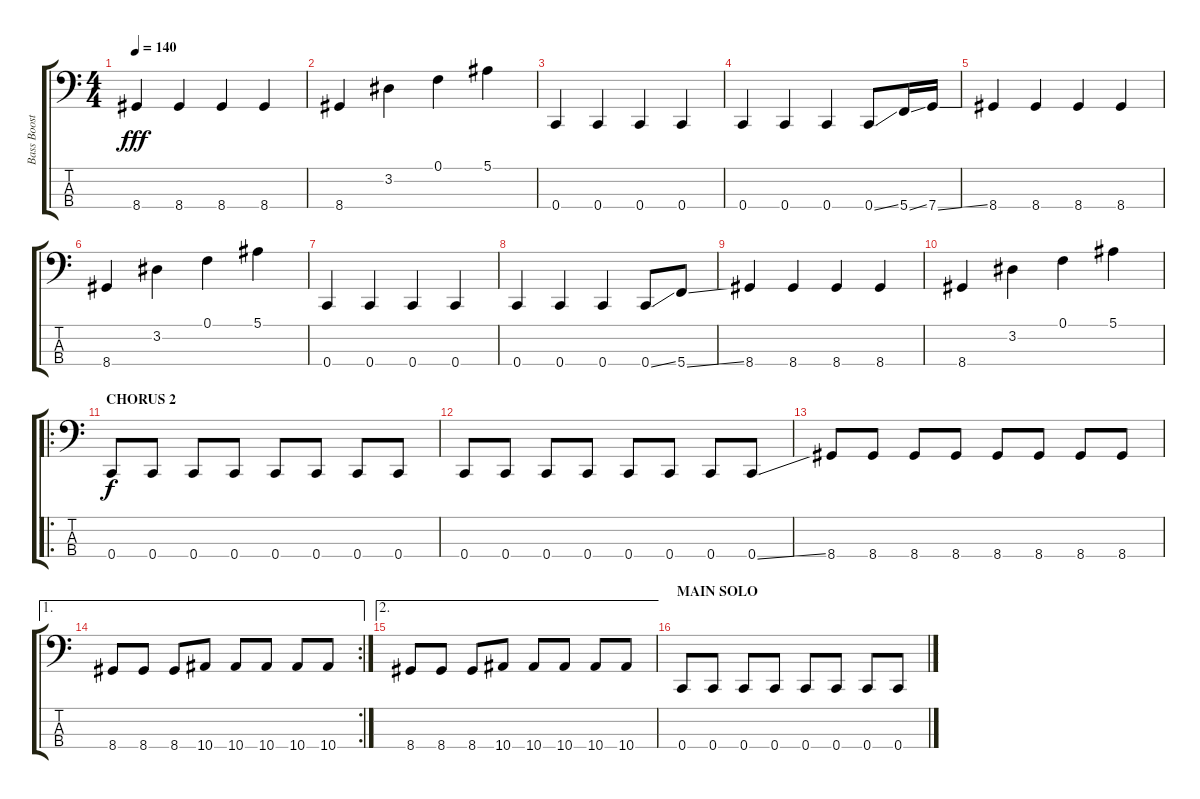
\track ("Bass Boost" "Bass Boost") {instrument electricbasspick}
\staff {score tabs}
\tuning (F2 C2 G1 C1) {hide}
\ts (4 4)
\tempo 140
\clef f4
\ks c
8.4.4{dy fff} 8.4.4 8.4.4 8.4.4 |
8.4.4 3.2.4 0.1.4 5.1.4 |
0.4.4 0.4.4 0.4.4 0.4.4 |
0.4.4 0.4.4 0.4.4 0.4{ss}.8 5.4{ss}.16 7.4{ss}.16 |
8.4.4 8.4.4 8.4.4 8.4.4 |
8.4.4 3.2.4 0.1.4 5.1.4 |
0.4.4 0.4.4 0.4.4 0.4.4 |
0.4.4 0.4.4 0.4.4 0.4{ss}.8 5.4{ss}.8 |
8.4.4 8.4.4 8.4.4 8.4.4 |
8.4.4 3.2.4 0.1.4 5.1.4 |
\ro
\section ("" "CHORUS 2")
0.4.8{dy f} 0.4.8 0.4.8 0.4.8 0.4.8 0.4.8 0.4.8 0.4.8 |
0.4.8 0.4.8 0.4.8 0.4.8 0.4.8 0.4.8 0.4.8 0.4{ss}.8 |
8.4.8 8.4.8 8.4.8 8.4.8 8.4.8 8.4.8 8.4.8 8.4.8 |
\ae 1
\rc 2
8.4.8 8.4.8 8.4.8 10.4.8 10.4.8 10.4.8 10.4.8 10.4.8 |
\ae 2
8.4.8 8.4.8 8.4.8 10.4.8 10.4.8 10.4.8 10.4.8 10.4.8 |
\section ("" "MAIN SOLO")
0.4.8 0.4.8 0.4.8 0.4.8 0.4.8 0.4.8 0.4.8 0.4.8
